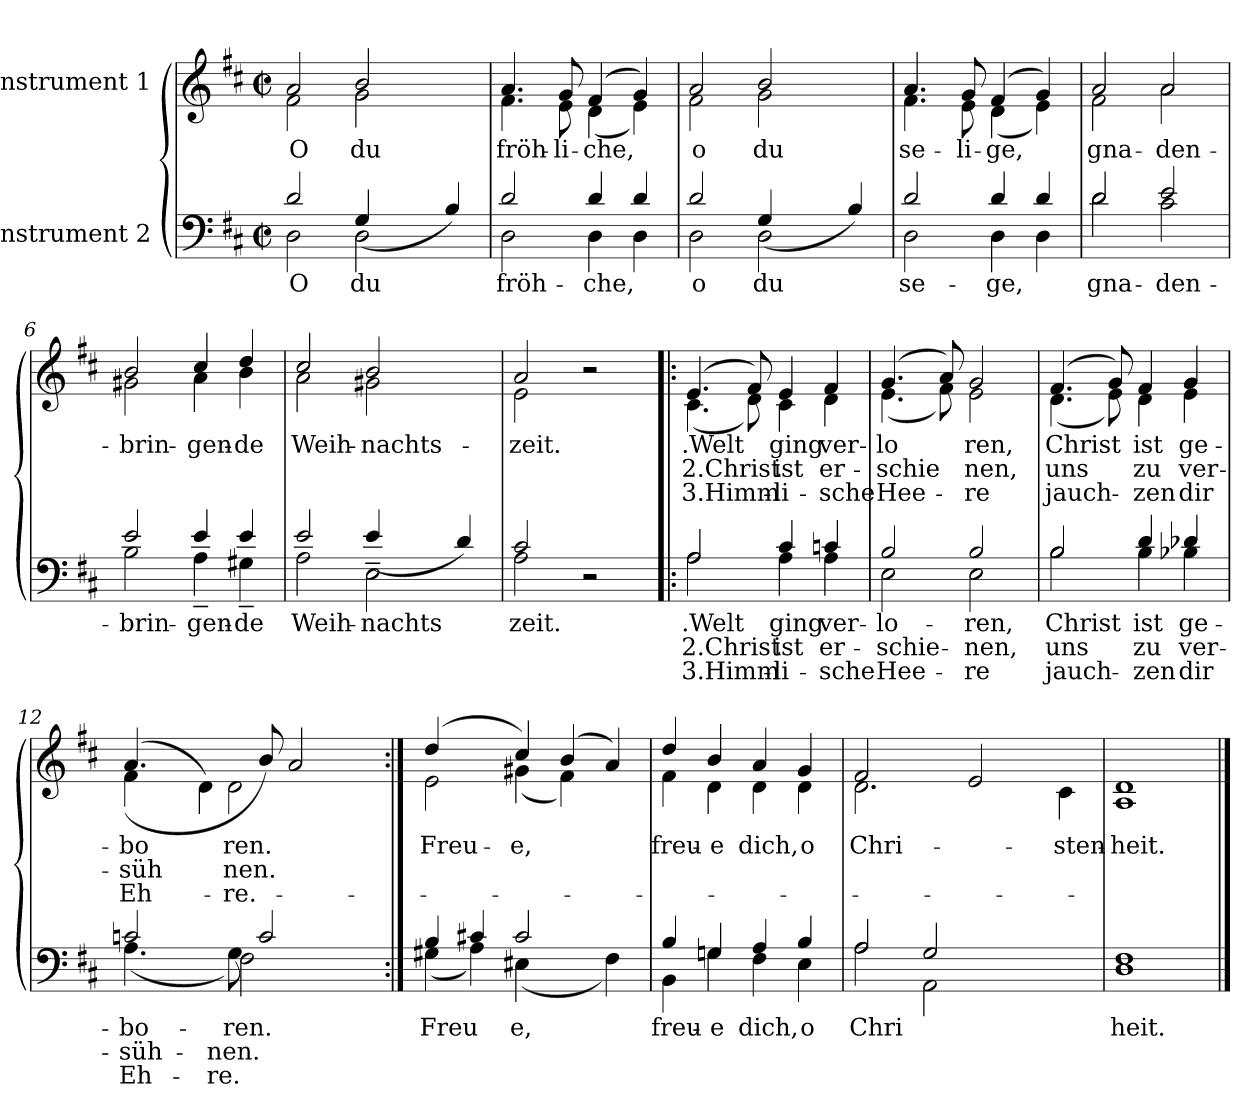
**kern	**text	**text	**text	**kern	**text	**text	**text
*part2	*part2	*part2	*part2	*part1	*part1	*part1	*part1
*staff2	*staff2	*staff2	*staff2	*staff1	*staff1	*staff1	*staff1
*I"Instrument 2	*	*	*	*I"Instrument 1	*	*	*
!!LO:PB:g=z
*stria5	*	*	*	*stria5	*	*	*
*clefF4	*	*	*	*clefG2	*	*	*
*k[f#c#]	*	*	*	*k[f#c#]	*	*	*
*D:	*	*	*	*D:	*	*	*
*M2/2	*	*	*	*M2/2	*	*	*
*met(c|)	*	*	*	*met(c|)	*	*	*
=1	=1	=1	=1	=1	=1	=1	=1
*^	*	*	*	*	*	*	*
!	!	!LO:LY:a:cj	!	!	!	!LO:LY:b:cj	!	!
*	*	*	*	*	*^	*	*	*
2d/	2D\	O	.	.	2a/	2f#\	O	.	.
!	!	!LO:LY:a:cj	!	!	!	!	!LO:LY:b:cj	!	!
2D\	(>4G/	du	.	.	2b/	2g\	du	.	.
.	2ryy	.	.	.	.	.	.	.	.
!	!	!LO:LY:a:cj	!	!	!	!	!	!	!
4B/)	.	.	.	.	4ryy	4ryy	.	.	.
=2	=2	=2	=2	=2	=2	=2	=2	=2	=2
!	!	!LO:LY:a:cj	!	!	!	!	!LO:LY:b:cj	!	!
2d/	2D\	fröh-	.	.	4.a/	4.f#\	fröh-	.	.
!	!	!	!	!	!	!	!LO:LY:b:cj	!	!
.	.	.	.	.	8g/	8e\	-li-	.	.
!	!	!LO:LY:a:cj	!	!	!	!	!LO:LY:b:cj	!	!
4d/	4D\	-che,	.	.	(>4f#/	(<4d\	-che,	.	.
!	!	!LO:LY:a:cj	!	!	!	!	!LO:LY:b:cj	!	!
4d/	4D\	.	.	.	4g/)	4e\)	.	.	.
=3	=3	=3	=3	=3	=3	=3	=3	=3	=3
!	!	!LO:LY:a:cj	!	!	!	!	!LO:LY:b:cj	!	!
2d/	2D\	o	.	.	2a/	2f#\	o	.	.
!	!	!LO:LY:a:cj	!	!	!	!	!LO:LY:b:cj	!	!
2D\	(>4G/	du	.	.	2b/	2g\	du	.	.
.	2ryy	.	.	.	.	.	.	.	.
!	!	!LO:LY:a:cj	!	!	!	!	!	!	!
4B/)	.	.	.	.	4ryy	4ryy	.	.	.
=4	=4	=4	=4	=4	=4	=4	=4	=4	=4
!	!	!LO:LY:a:cj	!	!	!	!	!LO:LY:b:cj	!	!
2d/	2D\	se-	.	.	4.a/	4.f#\	se-	.	.
!	!	!	!	!	!	!	!LO:LY:b:cj	!	!
.	.	.	.	.	8g/	8e\	-li-	.	.
!	!	!LO:LY:a:cj	!	!	!	!	!LO:LY:b:cj	!	!
4d/	4D\	-ge,	.	.	(>4f#/	(<4d\	-ge,	.	.
!	!	!LO:LY:a:cj	!	!	!	!	!LO:LY:b:cj	!	!
4d/	4D\	.	.	.	4g/)	4e\)	.	.	.
!!LO:LB:g=z	!!
=5	=5	=5	=5	=5	=5	=5	=5	=5	=5
!	!	!LO:LY:a:cj	!	!	!	!	!LO:LY:b:cj	!	!
2d/	2d\	gna-	.	.	2a/	2f#\	gna-	.	.
!	!	!LO:LY:a:cj	!	!	!	!	!LO:LY:b:cj	!	!
2e/	2c#\	-den-	.	.	2a/	2a\	-den-	.	.
=6	=6	=6	=6	=6	=6	=6	=6	=6	=6
!	!	!LO:LY:a:cj	!	!	!	!	!LO:LY:b:cj	!	!
2e/	2B\	-brin-	.	.	2b/	2g#X\	-brin-	.	.
!	!	!LO:LY:a:cj	!	!	!	!	!LO:LY:b:cj	!	!
4e/	4A~>\	-gen-	.	.	4cc#/	4a\	-gen-	.	.
!	!	!LO:LY:a:cj	!	!	!	!	!LO:LY:b:cj	!	!
4e/	4G#X~>\	-de	.	.	4dd/	4b\	-de	.	.
=7	=7	=7	=7	=7	=7	=7	=7	=7	=7
!	!	!LO:LY:a:cj	!	!	!	!	!LO:LY:b:cj	!	!
2e/	2A\	Weih-	.	.	2cc#/	2a\	Weih-	.	.
!	!	!LO:LY:a:cj	!	!	!	!	!LO:LY:b:cj	!	!
2E~>\	(>4e/	-nachts-	.	.	2b/	2g#X\	-nachts-	.	.
.	2ryy	.	.	.	.	.	.	.	.
!	!	!LO:LY:a:cj	!	!	!	!	!	!	!
4d/)	.	--	.	.	4ryy	4ryy	.	.	.
=8	=8	=8	=8	=8	=8	=8	=8	=8	=8
!	!	!LO:LY:a:cj	!	!	!	!	!LO:LY:b:cj	!	!
2c#/	2A\	-zeit.	.	.	2a/	2e\	-zeit.	.	.
2r	2ryy	.	.	.	2r	2ryy	.	.	.
!!LO:LB:g=z	!!
=9!|:	=9!|:	=9!|:	=9!|:	=9!|:	=9!|:	=9!|:	=9!|:	=9!|:	=9!|:
!	!	!LO:LY:a:cj	!LO:LY:a:cj	!LO:LY:a:cj	!	!	!LO:LY:b:cj	!LO:LY:b:cj	!LO:LY:b:cj
2A/	2A\	.Welt	2.Christ	3.Himm-	(>4.e/	(<4.c#<\	.Welt	2.Christ	3.Himm-
!	!	!	!	!	!	!	!LO:LY:b:cj	!LO:LY:b:cj	!LO:LY:b:cj
.	.	.	.	.	8f#/)	8d\)	--	-	.
!	!	!LO:LY:a:cj	!LO:LY:a:cj	!LO:LY:a:cj	!	!	!LO:LY:b:cj	!LO:LY:b:cj	!LO:LY:b:cj
4c#/	4A\	-ging	ist	li-	4e/	4c#\	ging	ist	li-
!	!	!LO:LY:a:cj	!LO:LY:a:cj	!LO:LY:a:cj	!	!	!LO:LY:b:cj	!LO:LY:b:cj	!LO:LY:b:cj
4cn/	4A\	-ver-	-er-	-sche	4f#/	4d\	-ver-	-er-	-sche
=10	=10	=10	=10	=10	=10	=10	=10	=10	=10
!	!	!LO:LY:a:cj	!LO:LY:a:cj	!LO:LY:a:cj	!	!	!LO:LY:b:cj	!LO:LY:b:cj	!LO:LY:b:cj
2B/	2E\	lo-	-schie-	-Hee-	(>4.g/	(<4.e\	lo-	-schie-	-Hee-
!	!	!	!	!	!	!	!LO:LY:b:cj	!LO:LY:b:cj	!LO:LY:b:cj
.	.	.	.	.	8a/)	8f#\)	--	-	.
!	!	!LO:LY:a:cj	!LO:LY:a:cj	!LO:LY:a:cj	!	!	!LO:LY:b:cj	!LO:LY:b:cj	!LO:LY:b:cj
2B/	2E\	-ren,	nen,	re	2g/	2e\	ren,	nen,	re
=11	=11	=11	=11	=11	=11	=11	=11	=11	=11
!	!	!LO:LY:a:cj	!LO:LY:a:cj	!LO:LY:a:cj	!	!	!LO:LY:b:cj	!LO:LY:b:cj	!LO:LY:b:cj
2B/	2B\	Christ	uns	jauch-	(>4.f#/	(<4.d\	Christ	uns	jauch-
!	!	!	!	!	!	!	!LO:LY:b:cj	!LO:LY:b:cj	!LO:LY:b:cj
.	.	.	.	.	8g/)	8e\)	--	-	.
!	!	!LO:LY:a:cj	!LO:LY:a:cj	!LO:LY:a:cj	!	!	!LO:LY:b:cj	!LO:LY:b:cj	!LO:LY:b:cj
4d/	4B\	-ist	zu	zen	4f#/	4d\	ist	zu	zen
!	!	!LO:LY:a:cj	!LO:LY:a:cj	!LO:LY:a:cj	!	!	!LO:LY:b:cj	!LO:LY:b:cj	!LO:LY:b:cj
4d-X/	4B-X\	ge-	-ver-	-dir	4g/	4e\	ge-	-ver-	-dir
=12	=12	=12	=12	=12	=12	=12	=12	=12	=12
!	!	!LO:LY:a:cj	!LO:LY:a:cj	!LO:LY:a:cj	!	!	!LO:LY:b:cj	!LO:LY:b:cj	!LO:LY:b:cj
2cn/	(<4.A\	bo-	-süh-	-Eh-	(>4.a/	(<4f#\	bo-	-süh-	-Eh-
.	.	.	.	.	.	4ryy	.	.	.
.	8ryy	.	.	.	4d\)	.	.	.	.
!	!	!LO:LY:a:cj	!LO:LY:a:cj	!LO:LY:a:cj	!	!	!	!	!
!	!	!LO:LY:a:cj	!LO:LY:a:cj	!LO:LY:a:cj	!	!	!LO:LY:b:cj	!LO:LY:b:cj	!LO:LY:b:cj
8G\)	2F#\	ren.	nen.	re.	.	2d\	ren.	nen.	re.
!	!	!	!	!	!	!	!LO:LY:b:cj	!LO:LY:b:cj	!LO:LY:b:cj
2c/	.	.	.	.	8b/)	.	--	-	.
.	.	.	.	.	2a/	.	.	.	.
.	8ryy	.	.	.	.	4ryy	.	.	.
8ryy	8ryy	.	.	.	.	.	.	.	.
!!LO:LB:g=z	!!
=13:|!	=13:|!	=13:|!	=13:|!	=13:|!	=13:|!	=13:|!	=13:|!	=13:|!	=13:|!
!	!	!LO:LY:a:cj	!	!	!	!	!LO:LY:b:cj	!	!
4B/	(<4G#X\	Freu-	.	.	2e\	(>4dd/	Freu-	.	.
!	!	!LO:LY:a:cj	!	!	!	!	!	!	!
4c#X/	4A\)	--	.	.	.	4ryy	.	.	.
!	!	!LO:LY:a:cj	!	!	!	!	!LO:LY:b:cj	!	!
!	!	!	!	!	!	!	!LO:LY:b:cj	!	!
2c#/	(<4E#X\	-e,	.	.	4cc#/)	(<4g#X\	-e,	.	.
!	!	!	!	!	!	!	!LO:LY:b:cj	!	!
.	2ryy	.	.	.	(>4b/	4f#\)	.	.	.
!	!	!LO:LY:a:cj	!	!	!	!	!	!	!
4F#\)	.	.	.	.	4a/)	4ryy	.	.	.
=14	=14	=14	=14	=14	=14	=14	=14	=14	=14
!	!	!LO:LY:a:cj	!	!	!	!	!LO:LY:b:cj	!	!
4B/	4BB\	freu-	.	.	4dd/	4f#\	freu-	.	.
!	!	!LO:LY:a:cj	!	!	!	!	!LO:LY:b:cj	!	!
4Gn/	4G\	-e	.	.	4b/	4d\	-e	.	.
!	!	!LO:LY:a:cj	!	!	!	!	!LO:LY:b:cj	!	!
4A/	4F#\	dich,	.	.	4a/	4d\	dich,	.	.
!	!	!LO:LY:a:cj	!	!	!	!	!LO:LY:b:cj	!	!
4B/	4E\	o	.	.	4g/	4d\	o	.	.
=15	=15	=15	=15	=15	=15	=15	=15	=15	=15
!	!	!LO:LY:a:cj	!	!	!	!	!LO:LY:b:cj	!	!
2A/	2A\	Chri-	.	.	2.d\	2f#/	Chri-	.	.
!	!	!LO:LY:a:cj	!	!	!	!	!	!	!
2G/	2AA\	--	.	.	.	1ryy	.	.	.
.	.	.	.	.	2e/	.	.	.	.
2ryy	2ryy	.	.	.	.	.	.	.	.
!	!	!	!	!	!	!	!LO:LY:b:cj	!	!
.	.	.	.	.	4c#\	.	-sten-	.	.
*v	*v	*	*	*	*	*	*	*	*
*	*	*	*	*v	*v	*	*	*
=16	=16	=16	=16	=16	=16	=16	=16
!	!LO:LY:a:cj	!	!	!	!LO:LY:b:cj	!	!
1F# 1D	-heit.	.	.	1d 1A	-heit.	.	.
==	==	==	==	==	==	==	==
*-	*-	*-	*-	*-	*-	*-	*-
